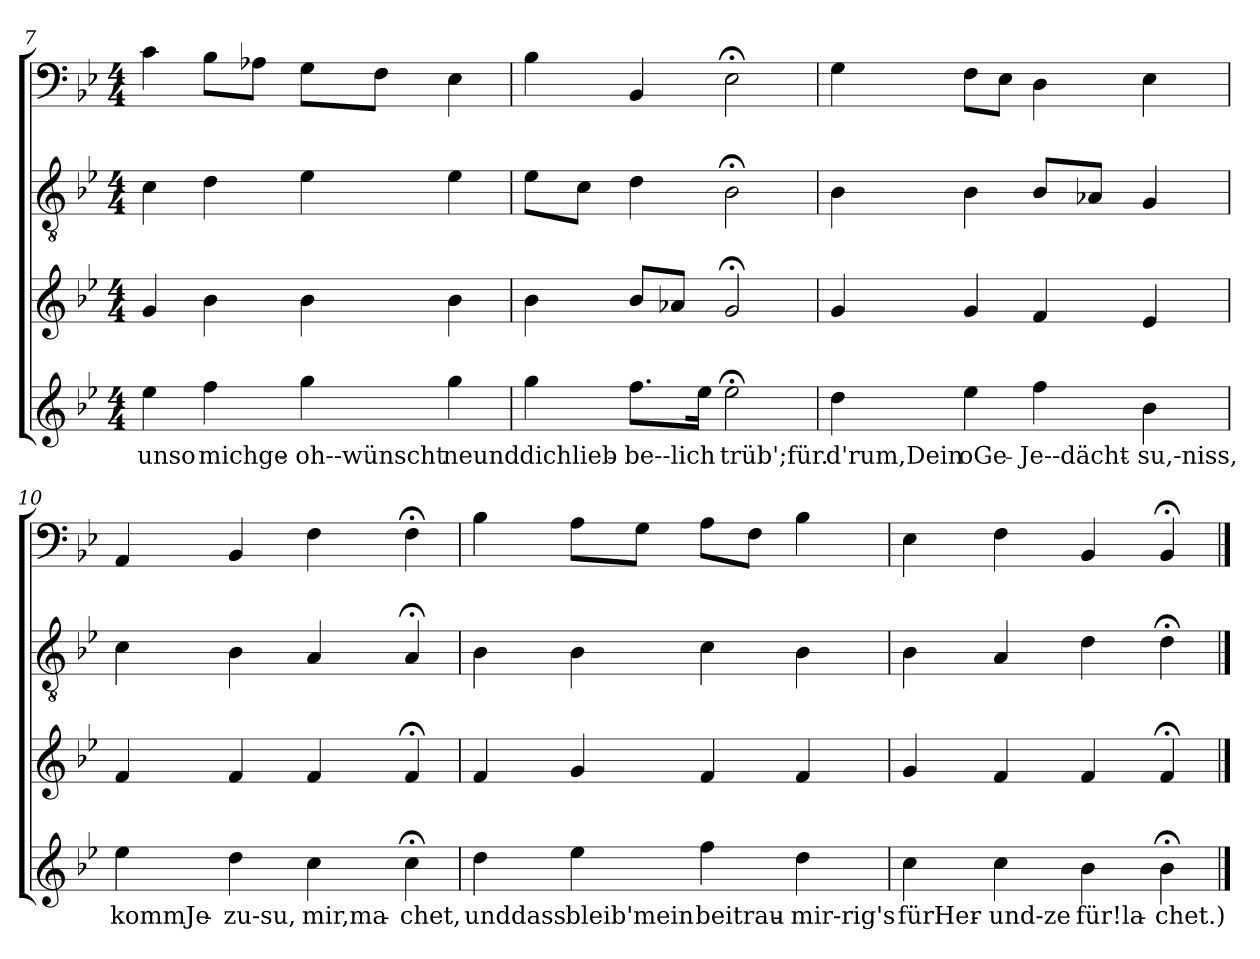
**kern	**text	**kern	**kern	**kern
*part4	*part4	*part3	*part2	*part1
*staff4	*staff4	*staff3	*staff2	*staff1
*clefG2	*	*clefG2	*clefGv2	*clefF4
*k[b-e-]	*	*k[b-e-]	*k[b-e-]	*k[b-e-]
*B-:	*	*B-:	*B-:	*B-:
*M4/4	*	*M4/4	*M4/4	*M4/4
=7	=7	=7	=7	=7
4ee-\	unso	4g/	4c\	4c\
4ff\	michge-	4b-\	4d\	8B-\L
.	.	.	.	8A-X\J
4gg\	oh--wünscht	4b-\	4e-\	8G\L
.	.	.	.	8F\J
4gg\	-neund	4b-\	4e-\	4E-\
=8	=8	=8	=8	=8
4gg\	dichlieb-	4b-\	8e-\L	4B-\
.	.	.	8c\J	.
8.ff\L	be--lich	8b-/L	4d\	4BB-/
.	.	8a-X/J	.	.
16ee-\Jk	.	.	.	.
2ee-;<\	-trüb';für.	2g;</	2B-;<\	2E-;<\
=9	=9	=9	=9	=9
4dd\	d'rum,Dein	4g/	4B-\	4G\
4ee-\	oGe-	4g/	4B-\	8F\L
.	.	.	.	8E-\J
4ff\	Je--dächt-	4f/	8B-/L	4D\
.	.	.	8A-X/J	.
4b-\	-su,-niss,	4e-/	4G/	4E-\
=10	=10	=10	=10	=10
4ee-\	kommJe-	4f/	4c\	4AA/
4dd\	zu-su,	4f/	4B-\	4BB-/
4cc\	mir,ma-	4f/	4A/	4F\
4cc;<\	-chet,	4f;</	4A;</	4F;<\
=11	=11	=11	=11	=11
4dd\	unddass	4f/	4B-\	4B-\
4ee-\	bleib'mein	4g/	4B-\	8A\L
.	.	.	.	8G\J
4ff\	beitrau-	4f/	4c\	8A\L
.	.	.	.	8F\J
4dd\	mir-rig's	4f/	4B-\	4B-\
=12	=12	=12	=12	=12
4cc\	fürHer-	4g/	4B-\	4E-\
4cc\	und-ze	4f/	4A/	4F\
4b-\	für!la-	4f/	4d\	4BB-/
4b-;<\	-chet.)	4f;</	4d;<\	4BB-;</
==	==	==	==	==
*-	*-	*-	*-	*-
